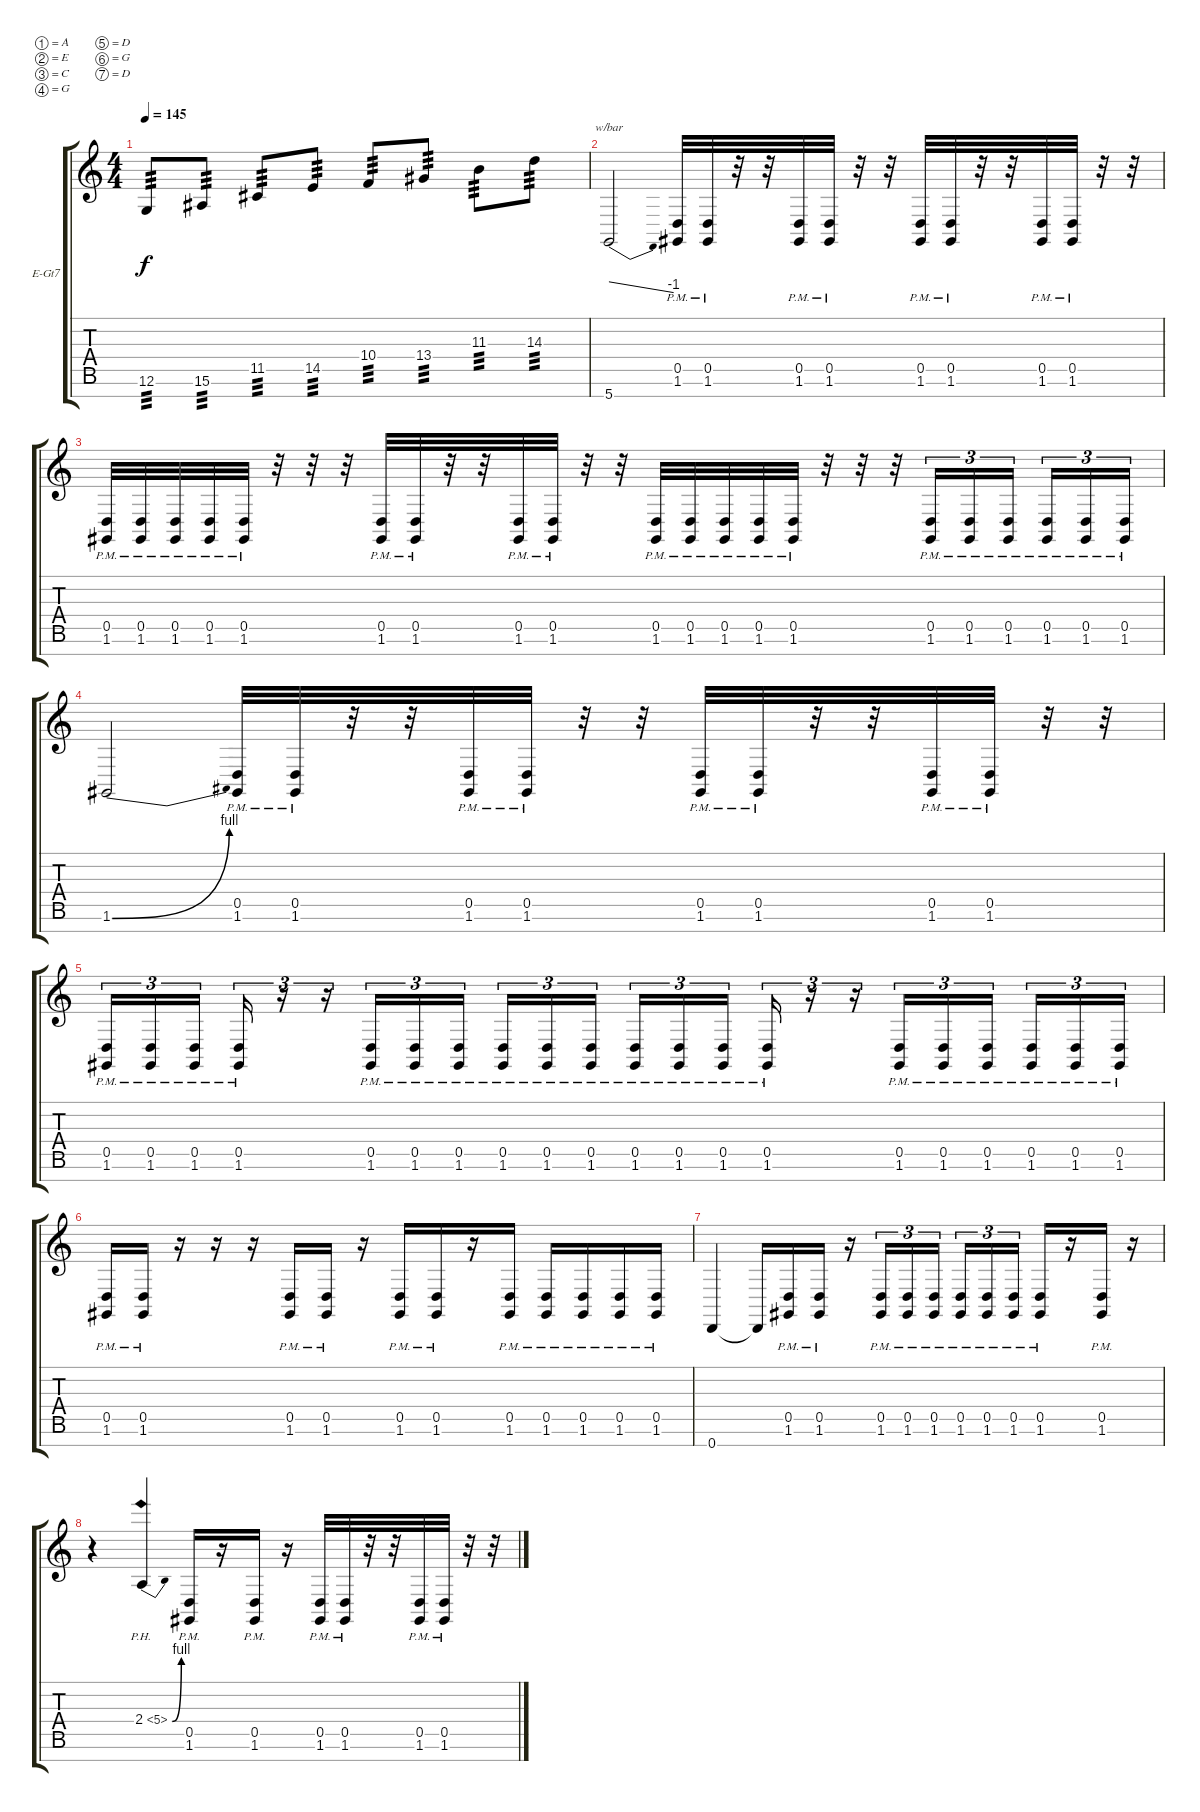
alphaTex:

\defaultSystemsLayout 4
\bracketExtendMode groupsimilarinstruments
\firstSystemTrackNameOrientation horizontal
\otherSystemsTrackNameOrientation horizontal
\track ("Rhytm R" "E-Gt7") {instrument distortionguitar}
\staff {score tabs}
\tuning (A3 E3 C3 G2 D2 G1 D1)
\ts (4 4)
\tempo 145
\clef g2
\ks c
12.6.8{tp 3 dy f} 15.6.8{tp 3} 11.5.8{tp 3} 14.5.8{tp 3} 10.4.8{tp 3} 13.4.8{tp 3} 11.3.8{tp 3} 14.3.8{tp 3} |
5.7.2{tbe (dive default 0 0 60 -4)} (1.6{pm} 0.5{pm}).32 (1.6{pm} 0.5{pm}).32 r.32 r.32 (1.6{pm} 0.5{pm}).32 (1.6{pm} 0.5{pm}).32 r.32 r.32 (1.6{pm} 0.5{pm}).32 (1.6{pm} 0.5{pm}).32 r.32 r.32 (1.6{pm} 0.5{pm}).32 (1.6{pm} 0.5{pm}).32 r.32 r.32 |
(1.6{pm} 0.5{pm}).32 (1.6{pm} 0.5{pm}).32 (1.6{pm} 0.5{pm}).32 (1.6{pm} 0.5{pm}).32 (1.6{pm} 0.5{pm}).32 r.32 r.32 r.32 (1.6{pm} 0.5{pm}).32 (1.6{pm} 0.5{pm}).32 r.32 r.32 (1.6{pm} 0.5{pm}).32 (1.6{pm} 0.5{pm}).32 r.32 r.32 (1.6{pm} 0.5{pm}).32 (1.6{pm} 0.5{pm}).32 (1.6{pm} 0.5{pm}).32 (1.6{pm} 0.5{pm}).32 (0.5{pm} 1.6{pm}).32 r.32 r.32 r.32 (1.6{pm} 0.5{pm}).16{tu (3 2)} (1.6{pm} 0.5{pm}).16{tu (3 2)} (1.6{pm} 0.5{pm}).16{tu (3 2)} (1.6{pm} 0.5{pm}).16{tu (3 2)} (1.6{pm} 0.5{pm}).16{tu (3 2)} (1.6{pm} 0.5{pm}).16{tu (3 2)} |
1.6{be (bend 0 0 59.4 4)}.2 (1.6{pm} 0.5{pm}).32 (1.6{pm} 0.5{pm}).32 r.32 r.32 (1.6{pm} 0.5{pm}).32 (1.6{pm} 0.5{pm}).32 r.32 r.32 (1.6{pm} 0.5{pm}).32 (1.6{pm} 0.5{pm}).32 r.32 r.32 (1.6{pm} 0.5{pm}).32 (1.6{pm} 0.5{pm}).32 r.32 r.32 |
(1.6{pm} 0.5{pm}).16{tu (3 2)} (1.6{pm} 0.5{pm}).16{tu (3 2)} (1.6{pm} 0.5{pm}).16{tu (3 2)} (1.6{pm} 0.5{pm}).16{tu (3 2)} r.16{tu (3 2)} r.16{tu (3 2)} (1.6{pm} 0.5{pm}).16{tu (3 2)} (1.6{pm} 0.5{pm}).16{tu (3 2)} (1.6{pm} 0.5{pm}).16{tu (3 2)} (1.6{pm} 0.5{pm}).16{tu (3 2)} (1.6{pm} 0.5{pm}).16{tu (3 2)} (1.6{pm} 0.5{pm}).16{tu (3 2)} (1.6{pm} 0.5{pm}).16{tu (3 2)} (1.6{pm} 0.5{pm}).16{tu (3 2)} (1.6{pm} 0.5{pm}).16{tu (3 2)} (1.6{pm} 0.5{pm}).16{tu (3 2)} r.16{tu (3 2)} r.16{tu (3 2)} (1.6{pm} 0.5{pm}).16{tu (3 2)} (1.6{pm} 0.5{pm}).16{tu (3 2)} (1.6{pm} 0.5{pm}).16{tu (3 2)} (1.6{pm} 0.5{pm}).16{tu (3 2)} (1.6{pm} 0.5{pm}).16{tu (3 2)} (1.6{pm} 0.5{pm}).16{tu (3 2)} |
(1.6{pm} 0.5{pm}).16 (1.6{pm} 0.5{pm}).16 r.16 r.16 r.16 (1.6{pm} 0.5{pm}).16 (1.6{pm} 0.5{pm}).16 r.16 (1.6{pm} 0.5{pm}).16 (1.6{pm} 0.5{pm}).16 r.16 (1.6{pm} 0.5{pm}).16 (1.6{pm} 0.5{pm}).16 (1.6{pm} 0.5{pm}).16 (1.6{pm} 0.5{pm}).16 (1.6{pm} 0.5{pm}).16 |
0.7.4 0.7{t}.16 (1.6{pm} 0.5{pm}).16 (1.6{pm} 0.5{pm}).16 r.16 (1.6{pm} 0.5{pm}).16{tu (3 2)} (1.6{pm} 0.5{pm}).16{tu (3 2)} (1.6{pm} 0.5{pm}).16{tu (3 2)} (1.6{pm} 0.5{pm}).16{tu (3 2)} (1.6{pm} 0.5{pm}).16{tu (3 2)} (1.6{pm} 0.5{pm}).16{tu (3 2)} (1.6{pm} 0.5{pm}).16 r.16 (1.6{pm} 0.5{pm}).16 r.16 |
r.4 2.4{be (bend 0 0 60 4) ph 3}.4 (1.6{pm} 0.5{pm}).16 r.16 (1.6{pm} 0.5{pm}).16 r.16 (1.6{pm} 0.5{pm}).32 (1.6{pm} 0.5{pm}).32 r.32 r.32 (1.6{pm} 0.5{pm}).32 (1.6{pm} 0.5{pm}).32 r.32 r.32
